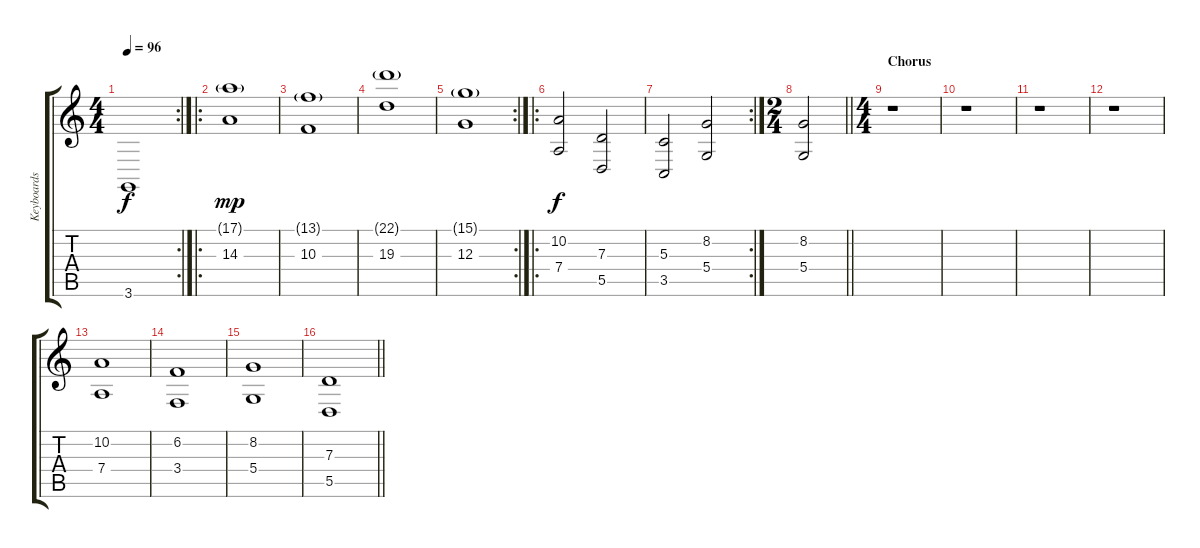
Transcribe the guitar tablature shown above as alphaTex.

\track ("Keyboards" "Keyboards") {instrument stringensemble1}
\staff {score tabs}
\tuning (E4 B3 G3 D3 A2 E2) {hide}
\rc 2
\ts (4 4)
\tempo 96
\clef g2
\ks c
3.6.1{dy f} |
\ro
(17.1{g} 14.3).1{dy mp} |
(13.1{g} 10.3).1 |
(22.1{g} 19.3).1 |
\rc 2
(15.1{g} 12.3).1 |
\ro
(10.2 7.4).2{dy f} (7.3 5.5).2 |
\rc 2
(5.3 3.5).2 (8.2 5.4).2 |
\ts (2 4)
\barLineRight lightlight
(8.2 5.4).2 |
\ts (4 4)
\section ("" "Chorus")
r.1 |
r.1 |
r.1 |
r.1 |
(10.2 7.4).1 |
(6.2 3.4).1 |
(8.2 5.4).1 |
\barLineRight lightlight
(7.3 5.5).1
